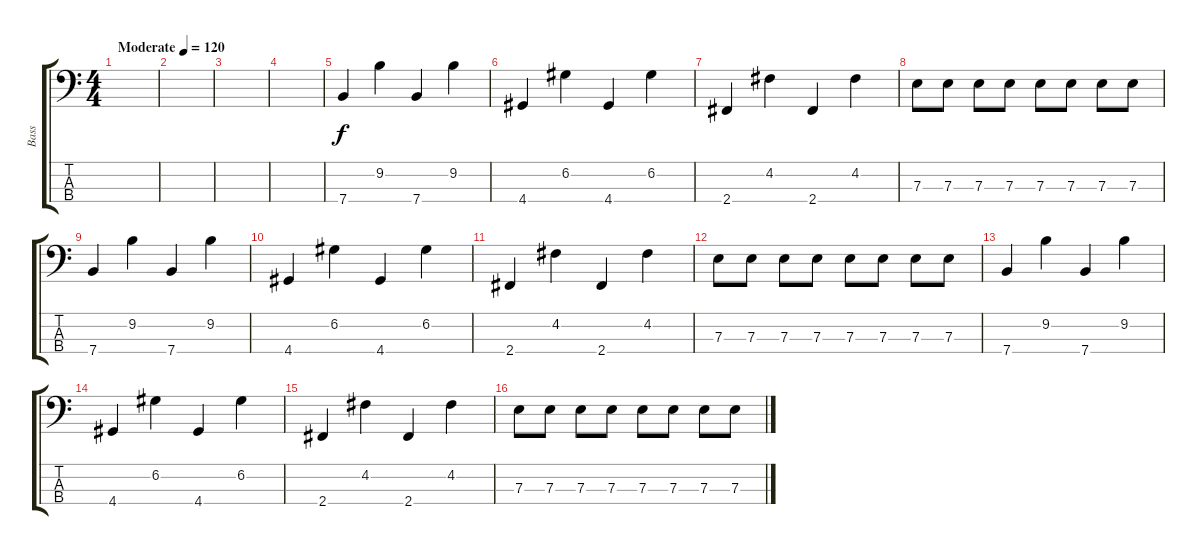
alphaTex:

\track ("Bass" "Bass") {instrument electricbassfinger}
\staff {score tabs}
\tuning (G2 D2 A1 E1) {hide}
\ts (4 4)
\tempo (120 "Moderate")
\clef f4
\ks c
|
|
|
|
7.4.4 9.2.4 7.4.4 9.2.4 |
4.4.4 6.2.4 4.4.4 6.2.4 |
2.4.4 4.2.4 2.4.4 4.2.4 |
7.3.8 7.3.8 7.3.8 7.3.8 7.3.8 7.3.8 7.3.8 7.3.8 |
7.4.4 9.2.4 7.4.4 9.2.4 |
4.4.4 6.2.4 4.4.4 6.2.4 |
2.4.4 4.2.4 2.4.4 4.2.4 |
7.3.8 7.3.8 7.3.8 7.3.8 7.3.8 7.3.8 7.3.8 7.3.8 |
7.4.4 9.2.4 7.4.4 9.2.4 |
4.4.4 6.2.4 4.4.4 6.2.4 |
2.4.4 4.2.4 2.4.4 4.2.4 |
7.3.8 7.3.8 7.3.8 7.3.8 7.3.8 7.3.8 7.3.8 7.3.8
